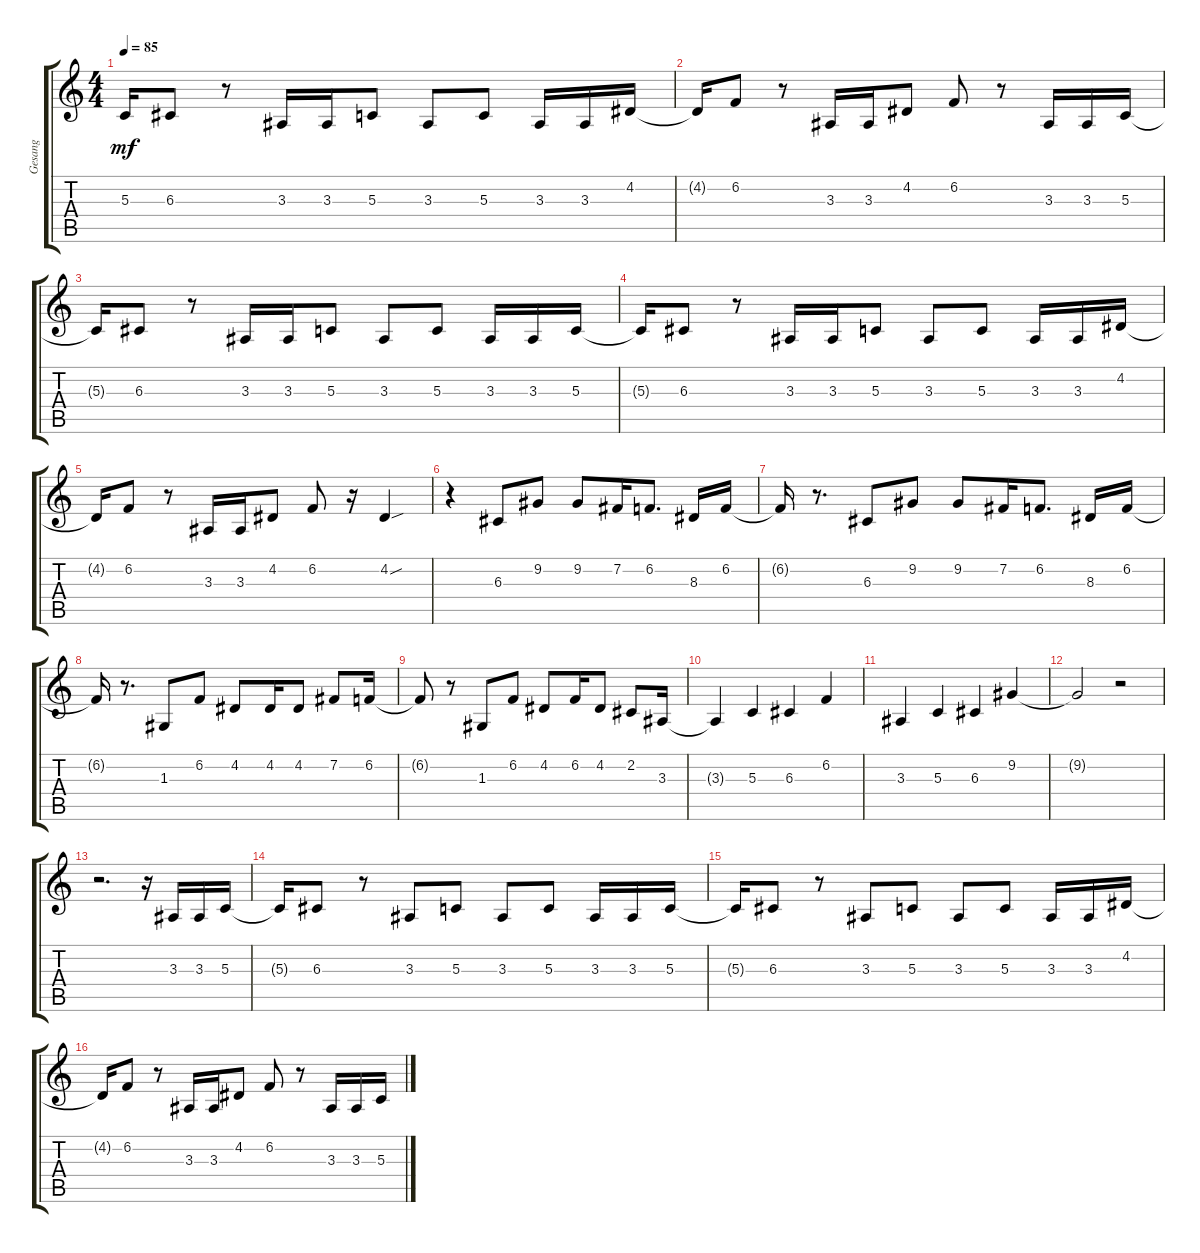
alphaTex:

\track ("Gesang" "Gesang") {instrument viola}
\staff {score tabs}
\tuning (E4 B3 G3 D3 A2 E2) {hide}
\ts (4 4)
\tempo 85
\clef g2
\ks c
5.3{t}.16{dy mf} 6.3.8 r.8 3.3.16 3.3.16 5.3.8 3.3.8 5.3.8 3.3.16 3.3.16 4.2.16 |
4.2{t}.16 6.2.8 r.8 3.3.16 3.3.16 4.2.8 6.2.8 r.8 3.3.16 3.3.16 5.3.16 |
5.3{t}.16 6.3.8 r.8 3.3.16 3.3.16 5.3.8 3.3.8 5.3.8 3.3.16 3.3.16 5.3.16 |
5.3{t}.16 6.3.8 r.8 3.3.16 3.3.16 5.3.8 3.3.8 5.3.8 3.3.16 3.3.16 4.2.16 |
4.2{t}.16 6.2.8 r.8 3.3.16 3.3.16 4.2.8 6.2.8 r.16 4.2{sou}.4 |
r.4 6.3.8 9.2.8 9.2.8 7.2.16 6.2.8{d} 8.3.16 6.2.16 |
6.2{t}.16 r.8{d} 6.3.8 9.2.8 9.2.8 7.2.16 6.2.8{d} 8.3.16 6.2.16 |
6.2{t}.16 r.8{d} 1.3.8 6.2.8 4.2.8 4.2.16 4.2.8 7.2.8 6.2.16 |
6.2{t}.8 r.8 1.3.8 6.2.8 4.2.8 6.2.16 4.2.8 2.2.8 3.3.16 |
3.3{t}.4 5.3.4 6.3.4 6.2.4 |
3.3.4 5.3.4 6.3.4 9.2.4 |
9.2{t}.2 r.2 |
r.2{d} r.16 3.3.16 3.3.16 5.3.16 |
5.3{t}.16 6.3.8 r.8 3.3.8 5.3.8 3.3.8 5.3.8 3.3.16 3.3.16 5.3.16 |
5.3{t}.16 6.3.8 r.8 3.3.8 5.3.8 3.3.8 5.3.8 3.3.16 3.3.16 4.2.16 |
4.2{t}.16 6.2.8 r.8 3.3.16 3.3.16 4.2.8 6.2.8 r.8 3.3.16 3.3.16 5.3.16
